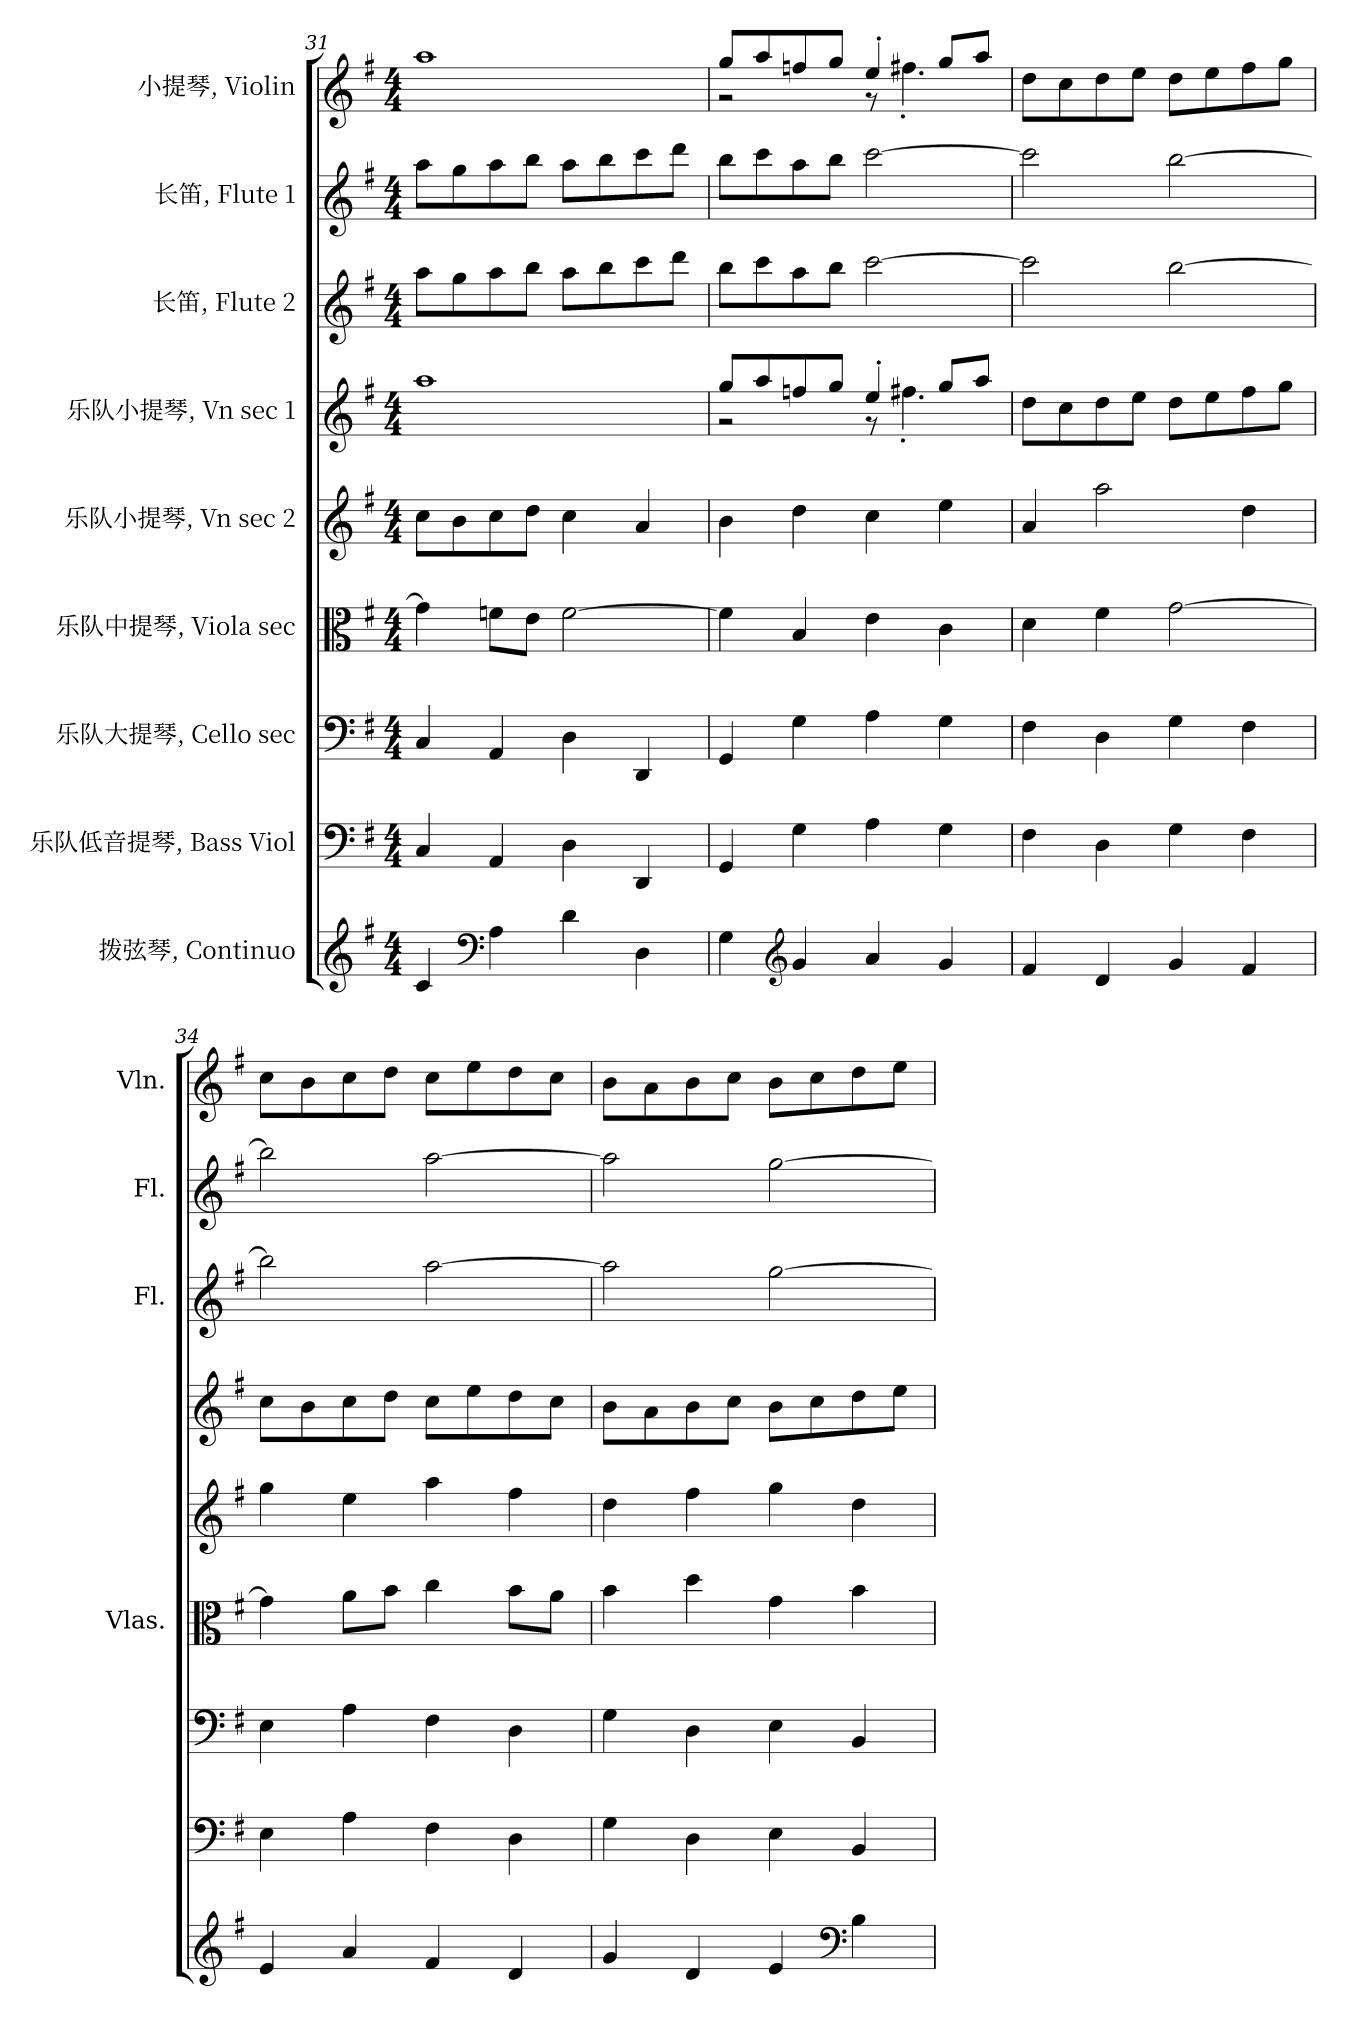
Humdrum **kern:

**kern	**kern	**kern	**kern	**kern	**kern	**kern	**kern	**kern
*part9	*part8	*part7	*part6	*part5	*part4	*part3	*part2	*part1
*staff9	*staff8	*staff7	*staff6	*staff5	*staff4	*staff3	*staff2	*staff1
*I"拨弦琴, Continuo	*I"乐队低音提琴, Bass Viol	*I"乐队大提琴, Cello sec	*I"乐队中提琴, Viola sec	*I"乐队小提琴, Vn sec 2	*I"乐队小提琴, Vn sec 1	*I"长笛, Flute 2	*I"长笛, Flute 1	*I"小提琴, Violin
*	*	*	*I'Vlas.	*	*	*I'Fl.	*I'Fl.	*I'Vln.
*clefG2	*clefF4	*clefF4	*clefC3	*clefG2	*clefG2	*clefG2	*clefG2	*clefG2
*	*ITrd7c12	*	*	*	*	*	*	*
*k[f#]	*k[f#]	*k[f#]	*k[f#]	*k[f#]	*k[f#]	*k[f#]	*k[f#]	*k[f#]
*M4/4	*M4/4	*M4/4	*M4/4	*M4/4	*M4/4	*M4/4	*M4/4	*M4/4
=31	=31	=31	=31	=31	=31	=31	=31	=31
4c/	4CC/	4C/	4g\]	8cc\L	1aa	8aa\L	8aa\L	1aa
.	.	.	.	8b\	.	8gg\	8gg\	.
*clefF4	*	*	*	*	*	*	*	*
4A\	4AAA/	4AA/	8fn\L	8cc\	.	8aa\	8aa\	.
.	.	.	8e\J	8dd\J	.	8bb\J	8bb\J	.
4d\	4DD\	4D\	[2f\	4cc\	.	8aa\L	8aa\L	.
.	.	.	.	.	.	8bb\	8bb\	.
4D\	4DDD/	4DD/	.	4a/	.	8ccc\	8ccc\	.
.	.	.	.	.	.	8ddd\J	8ddd\J	.
=32	=32	=32	=32	=32	=32	=32	=32	=32
*	*	*	*	*	*^	*	*	*^
4G\	4GGG/	4GG/	4f\]	4b\	8gg/L	2r	8bb\L	8bb\L	8gg/L	2r
.	.	.	.	.	8aa/	.	8ccc\	8ccc\	8aa/	.
*clefG2	*	*	*	*	*	*	*	*	*	*
4g/	4GG\	4G\	4B/	4dd\	8ffn/	.	8aa\	8aa\	8ffn/	.
.	.	.	.	.	8gg/J	.	8bb\J	8bb\J	8gg/J	.
4a/	4AA\	4A\	4e\	4cc\	4ee'/	8r	[2ccc\	[2ccc\	4ee'/	8r
.	.	.	.	.	.	4.ff#X'\	.	.	.	4.ff#X'\
4g/	4GG\	4G\	4c\	4ee\	8gg/L	.	.	.	8gg/L	.
.	.	.	.	.	8aa/J	.	.	.	8aa/J	.
*	*	*	*	*	*v	*v	*	*	*v	*v
=33	=33	=33	=33	=33	=33	=33	=33	=33
4f#/	4FF#\	4F#\	4d\	4a/	8dd\L	2ccc\]	2ccc\]	8dd\L
.	.	.	.	.	8cc\	.	.	8cc\
4d/	4DD\	4D\	4f#\	2aa\	8dd\	.	.	8dd\
.	.	.	.	.	8ee\J	.	.	8ee\J
4g/	4GG\	4G\	[2g\	.	8dd\L	[2bb\	[2bb\	8dd\L
.	.	.	.	.	8ee\	.	.	8ee\
4f#/	4FF#\	4F#\	.	4dd\	8ff#\	.	.	8ff#\
.	.	.	.	.	8gg\J	.	.	8gg\J
!!LO:PB:g=z
=34	=34	=34	=34	=34	=34	=34	=34	=34
4e/	4EE\	4E\	4g\]	4gg\	8cc\L	2bb\]	2bb\]	8cc\L
.	.	.	.	.	8b\	.	.	8b\
4a/	4AA\	4A\	8a\L	4ee\	8cc\	.	.	8cc\
.	.	.	8b\J	.	8dd\J	.	.	8dd\J
4f#/	4FF#\	4F#\	4cc\	4aa\	8cc\L	[2aa\	[2aa\	8cc\L
.	.	.	.	.	8ee\	.	.	8ee\
4d/	4DD\	4D\	8b\L	4ff#\	8dd\	.	.	8dd\
.	.	.	8a\J	.	8cc\J	.	.	8cc\J
=35	=35	=35	=35	=35	=35	=35	=35	=35
4g/	4GG\	4G\	4b\	4dd\	8b\L	2aa\]	2aa\]	8b\L
.	.	.	.	.	8a\	.	.	8a\
4d/	4DD\	4D\	4dd\	4ff#\	8b\	.	.	8b\
.	.	.	.	.	8cc\J	.	.	8cc\J
4e/	4EE\	4E\	4g\	4gg\	8b\L	[2gg\	[2gg\	8b\L
.	.	.	.	.	8cc\	.	.	8cc\
*clefF4	*	*	*	*	*	*	*	*
4B\	4BBB/	4BB/	4b\	4dd\	8dd\	.	.	8dd\
.	.	.	.	.	8ee\J	.	.	8ee\J
=	=	=	=	=	=	=	=	=
*-	*-	*-	*-	*-	*-	*-	*-	*-
